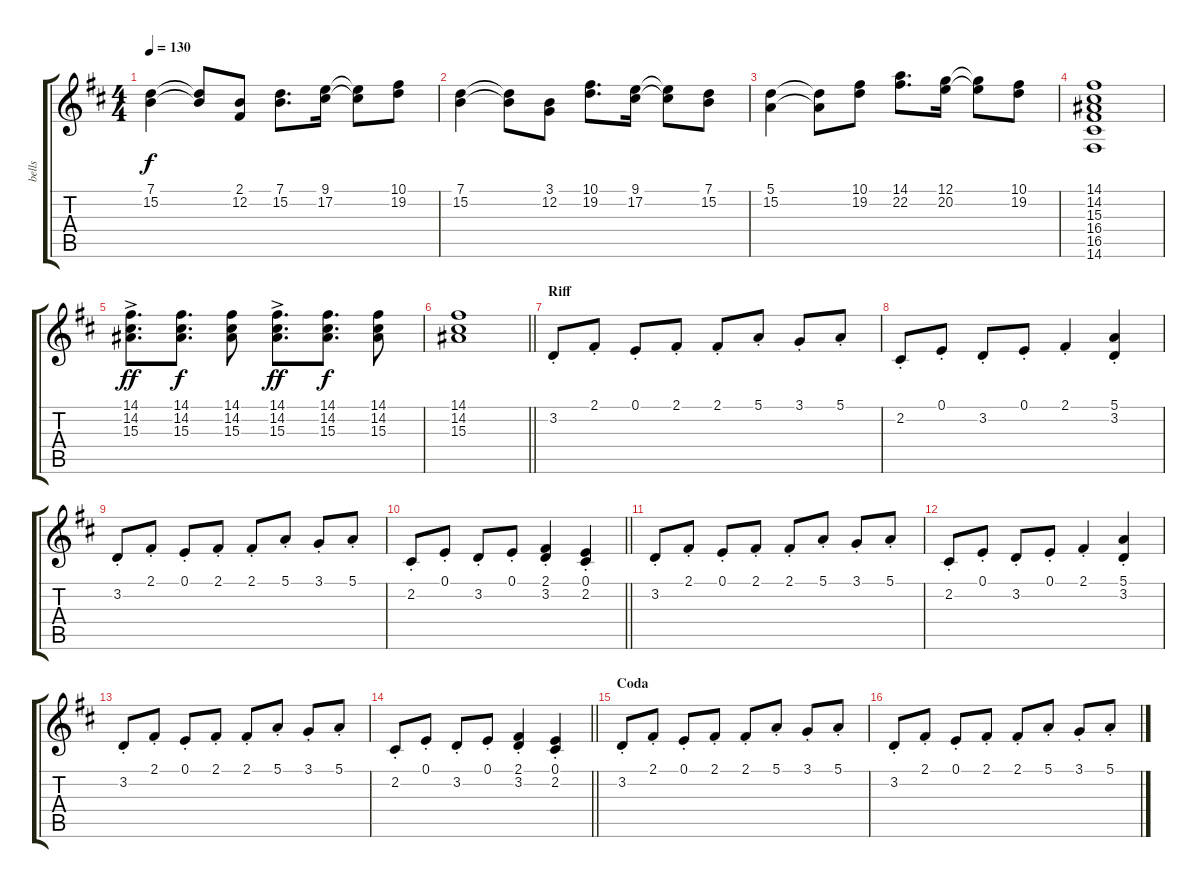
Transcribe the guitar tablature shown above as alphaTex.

\track ("bells" "bells") {instrument musicbox}
\staff {score tabs}
\tuning (E4 B3 G3 D3 A2 E2) {hide}
\ts (4 4)
\tempo 130
\clef g2
\ks bminor
(7.1 15.2).4{dy f} (7.1{t} 15.2{t}).8 (2.1 12.2).8 (7.1 15.2).8{d} (9.1 17.2).16 (9.1{t} 17.2{t}).8 (10.1 19.2).8 |
(7.1 15.2).4 (7.1{t} 15.2{t}).8 (3.1 12.2).8 (10.1 19.2).8{d} (9.1 17.2).16 (9.1{t} 17.2{t}).8 (7.1 15.2).8 |
(5.1 15.2).4 (5.1{t} 15.2{t}).8 (10.1 19.2).8 (14.1 22.2).8{d} (12.1 20.2).16 (12.1{t} 20.2{t}).8 (10.1 19.2).8 |
(14.1 14.2 15.3 16.4 16.5 14.6).1 |
(14.1 14.2{ac} 15.3).8{d dy ff} (14.1 14.2 15.3).8{d dy f} (14.1 14.2 15.3).8 (14.1 14.2{ac} 15.3).8{d dy ff} (14.1 14.2 15.3).8{d dy f} (14.1 14.2 15.3).8 |
\barLineRight lightlight
(14.1 14.2 15.3).1 |
\section ("" "Riff")
3.2{st}.8 2.1{st}.8 0.1{st}.8 2.1{st}.8 2.1{st}.8 5.1{st}.8 3.1{st}.8 5.1{st}.8 |
2.2{st}.8 0.1{st}.8 3.2{st}.8 0.1{st}.8 2.1{st}.4 (5.1 3.2{st}).4 |
3.2{st}.8 2.1{st}.8 0.1{st}.8 2.1{st}.8 2.1{st}.8 5.1{st}.8 3.1{st}.8 5.1{st}.8 |
\barLineRight lightlight
2.2{st}.8 0.1{st}.8 3.2{st}.8 0.1{st}.8 (2.1{st} 3.2{st}).4 (0.1{st} 2.2{st}).4 |
3.2{st}.8 2.1{st}.8 0.1{st}.8 2.1{st}.8 2.1{st}.8 5.1{st}.8 3.1{st}.8 5.1{st}.8 |
2.2{st}.8 0.1{st}.8 3.2{st}.8 0.1{st}.8 2.1{st}.4 (5.1 3.2{st}).4 |
3.2{st}.8 2.1{st}.8 0.1{st}.8 2.1{st}.8 2.1{st}.8 5.1{st}.8 3.1{st}.8 5.1{st}.8 |
\barLineRight lightlight
2.2{st}.8 0.1{st}.8 3.2{st}.8 0.1{st}.8 (2.1{st} 3.2{st}).4 (0.1{st} 2.2{st}).4 |
\section ("" "Coda")
3.2{st}.8 2.1{st}.8 0.1{st}.8 2.1{st}.8 2.1{st}.8 5.1{st}.8 3.1{st}.8 5.1{st}.8 |
3.2{st}.8 2.1{st}.8 0.1{st}.8 2.1{st}.8 2.1{st}.8 5.1{st}.8 3.1{st}.8 5.1{st}.8
